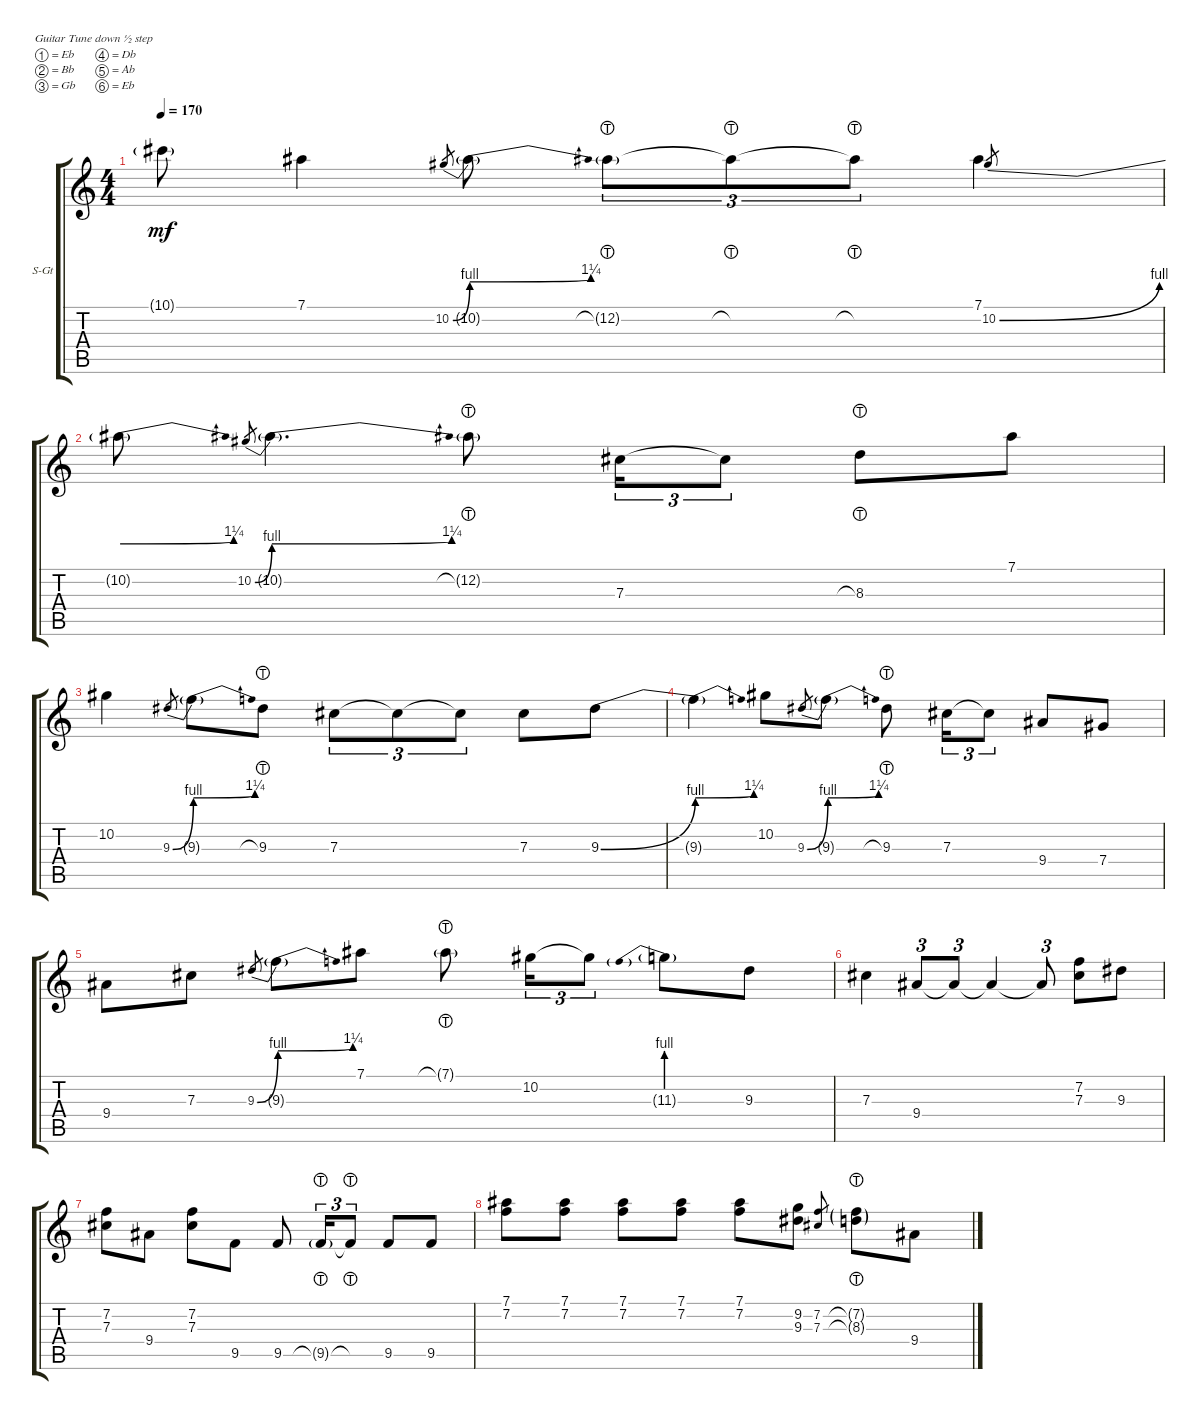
\defaultSystemsLayout 4
\bracketExtendMode groupsimilarinstruments
\firstSystemTrackNameOrientation horizontal
\otherSystemsTrackNameOrientation horizontal
\track ("Steel Guitar" "S-Gt") {instrument acousticguitarsteel}
\staff {score tabs}
\tuning (Eb4 Bb3 Gb3 Db3 Ab2 Eb2)
\ts (4 4)
\tempo 170
\clef g2
\ks c
10.1{g}.8{dy mf} 7.1.4 10.2{be (bend 0 0 15 4)}.8{gr} 10.2{be (bend 0 4 16.8 5) t}.8 12.2{lht g}.8{tu (3 2)} 12.2{lht t}.8{tu (3 2)} 12.2{lht t}.8{tu (3 2)} 7.1.4 10.2{be (bend 0 0 15 4)}.8{gr} |
10.2{be (bend 0 4 16.2 5) t}.8 10.2{be (bend 0 0 15 4)}.8{gr} 10.2{be (bend 0 4 16.2 5) t}.4{d} 12.2{lht g}.8 7.3.16{tu (3 2)} 7.3{t}.8{tu (3 2)} 8.3{lht}.8 7.1.8 |
10.2.4 9.3{be (bend 0 0 15 4)}.8{gr} 9.3{be (bend 0 4 16.8 5) t}.8 9.3{lht}.8 7.3.8{tu (3 2)} 7.3{t}.8{tu (3 2)} 7.3{t}.8{tu (3 2)} 7.3.8 9.3{be (bend 0 0 15 4)}.8 |
9.3{be (bend 0 4 16.8 5) t}.4 10.2.8 9.3{be (bend 0 0 15 4)}.8{gr} 9.3{be (bend 0 4 16.8 5) t}.8 9.3{lht}.8 7.3.16{tu (3 2)} 7.3{t}.8{tu (3 2)} 9.4.8 7.4.8 |
9.4.8 7.3.8 9.3{be (bend 0 0 15 4)}.8{gr} 9.3{be (bend 0 4 16.8 5) t}.8 7.1.8 7.1{lht g}.8 10.2.16{tu (3 2)} 10.2{t}.8{tu (3 2)} 11.3{be (prebend 0 4 60 4) g}.8 9.3.8 |
7.3.4 9.4.8{tu (3 2)} 9.4{t}.8{tu (3 2)} 9.4{t}.4 9.4{t}.8{tu (3 2)} (7.3 7.2).8 9.3.8 |
(7.3 7.2).8 9.4.8 (7.3 7.2).8 9.5.8 9.5.8 9.5{lht g}.16{tu (3 2)} 9.5{lht t}.8{tu (3 2)} 9.5.8 9.5.8 |
(7.2 7.1).8 (7.1 7.2).8 (7.1 7.2).8 (7.1 7.2).8 (7.1 7.2).8 (9.2 9.3).8 (7.3 7.2).8{gr} (7.2{lht g} 8.3{lht g}).8 9.4.8
